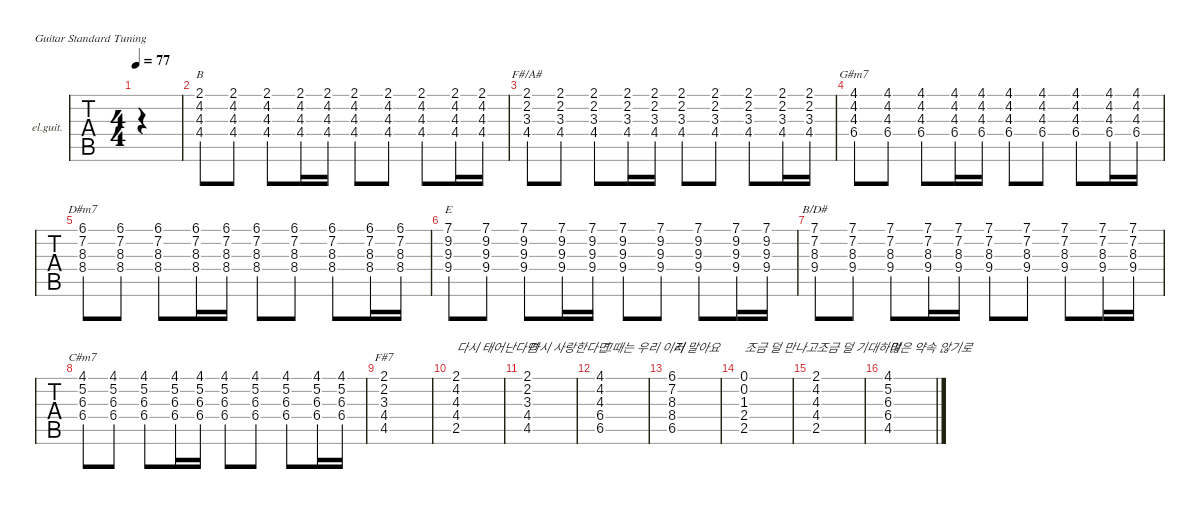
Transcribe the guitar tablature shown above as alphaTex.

\defaultSystemsLayout 4
\hideDynamics
\bracketExtendMode nobrackets
\firstSystemTrackNameOrientation horizontal
\track ("Clean Guitar" "el.guit.") {instrument electricguitarclean}
\staff {tabs}
\tuning (E4 B3 G3 D3 A2 E2)
\chord ("B" 2 4 4 4 x x) {showdiagram false showfingering false}
\chord ("F#/A#" 2 2 3 4 x x) {showdiagram false showfingering false barre 2}
\chord ("G#m7" 4 4 4 6 x x) {firstfret 4 showdiagram false showfingering false barre (4 4)}
\chord ("D#m7" 6 7 8 8 x x) {firstfret 6 showdiagram false showfingering false}
\chord ("E" 7 9 9 9 x x) {firstfret 7 showdiagram false showfingering false}
\chord ("B/D#" 7 7 8 9 x x) {firstfret 7 showdiagram false showfingering false barre 7}
\chord ("C#m7" 4 5 6 6 x x) {firstfret 4 showdiagram false showfingering false}
\chord ("F#7" 2 2 3 4 4 x) {showdiagram false showfingering false barre 2}
\ts (4 4)
\tempo 77
\clef g2
\ks c
|
(4.2{acc #} 4.3 4.4{acc #} 2.1{acc #}).8{ch "B"} (4.2{acc #} 4.3 4.4{acc #} 2.1{acc #}).8 (4.2{acc #} 4.3 4.4{acc #} 2.1{acc #}).8 (4.2{acc #} 4.3 4.4{acc #} 2.1{acc #}).16 (4.2{acc #} 4.3 4.4{acc #} 2.1{acc #}).16 (4.2{acc #} 4.3 4.4{acc #} 2.1{acc #}).8 (4.2{acc #} 4.3 4.4{acc #} 2.1{acc #}).8 (4.2{acc #} 4.3 4.4{acc #} 2.1{acc #}).8 (4.2{acc #} 4.3 4.4{acc #} 2.1{acc #}).16 (4.2{acc #} 4.3 4.4{acc #} 2.1{acc #}).16 |
(2.2{acc #} 3.3{acc #} 4.4{acc #} 2.1{acc #}).8{ch "F#/A#"} (2.2{acc #} 3.3{acc #} 4.4{acc #} 2.1{acc #}).8 (2.2{acc #} 3.3{acc #} 4.4{acc #} 2.1{acc #}).8 (2.2{acc #} 3.3{acc #} 4.4{acc #} 2.1{acc #}).16 (2.2{acc #} 3.3{acc #} 4.4{acc #} 2.1{acc #}).16 (2.2{acc #} 3.3{acc #} 4.4{acc #} 2.1{acc #}).8 (2.2{acc #} 3.3{acc #} 4.4{acc #} 2.1{acc #}).8 (2.2{acc #} 3.3{acc #} 4.4{acc #} 2.1{acc #}).8 (2.2{acc #} 3.3{acc #} 4.4{acc #} 2.1{acc #}).16 (2.2{acc #} 3.3{acc #} 4.4{acc #} 2.1{acc #}).16 |
(4.2{acc #} 4.3 6.4{acc #} 4.1{acc #}).8{ch "G#m7"} (4.2{acc #} 4.3 6.4{acc #} 4.1{acc #}).8 (4.2{acc #} 4.3 6.4{acc #} 4.1{acc #}).8 (4.2{acc #} 4.3 6.4{acc #} 4.1{acc #}).16 (4.2{acc #} 4.3 6.4{acc #} 4.1{acc #}).16 (4.2{acc #} 4.3 6.4{acc #} 4.1{acc #}).8 (4.2{acc #} 4.3 6.4{acc #} 4.1{acc #}).8 (4.2{acc #} 4.3 6.4{acc #} 4.1{acc #}).8 (4.2{acc #} 4.3 6.4{acc #} 4.1{acc #}).16 (4.2{acc #} 4.3 6.4{acc #} 4.1{acc #}).16 |
(6.1{acc #} 8.3{acc #} 8.4{acc #} 7.2{acc #}).8{ch "D#m7"} (6.1{acc #} 8.3{acc #} 8.4{acc #} 7.2{acc #}).8 (6.1{acc #} 8.3{acc #} 8.4{acc #} 7.2{acc #}).8 (6.1{acc #} 8.3{acc #} 8.4{acc #} 7.2{acc #}).16 (6.1{acc #} 8.3{acc #} 8.4{acc #} 7.2{acc #}).16 (6.1{acc #} 8.3{acc #} 8.4{acc #} 7.2{acc #}).8 (6.1{acc #} 8.3{acc #} 8.4{acc #} 7.2{acc #}).8 (6.1{acc #} 8.3{acc #} 8.4{acc #} 7.2{acc #}).8 (6.1{acc #} 8.3{acc #} 8.4{acc #} 7.2{acc #}).16 (6.1{acc #} 8.3{acc #} 8.4{acc #} 7.2{acc #}).16 |
(7.1 9.3 9.4 9.2{acc #}).8{ch "E"} (7.1 9.3 9.4 9.2{acc #}).8 (7.1 9.3 9.4 9.2{acc #}).8 (7.1 9.3 9.4 9.2{acc #}).16 (7.1 9.3 9.4 9.2{acc #}).16 (7.1 9.3 9.4 9.2{acc #}).8 (7.1 9.3 9.4 9.2{acc #}).8 (7.1 9.3 9.4 9.2{acc #}).8 (9.4 9.3 9.2{acc #} 7.1).16 (7.1 9.3 9.4 9.2{acc #}).16 |
(7.1 8.3{acc #} 9.4 7.2{acc #}).8{ch "B/D#"} (7.1 8.3{acc #} 9.4 7.2{acc #}).8 (7.1 8.3{acc #} 9.4 7.2{acc #}).8 (7.1 8.3{acc #} 9.4 7.2{acc #}).16 (7.1 8.3{acc #} 9.4 7.2{acc #}).16 (7.1 8.3{acc #} 9.4 7.2{acc #}).8 (7.1 8.3{acc #} 9.4 7.2{acc #}).8 (7.1 8.3{acc #} 9.4 7.2{acc #}).8 (7.1 8.3{acc #} 9.4 7.2{acc #}).16 (7.1 7.2{acc #} 8.3{acc #} 9.4).16 |
(4.1{acc #} 5.2 6.3{acc #} 6.4{acc #}).8{ch "C#m7"} (4.1{acc #} 6.3{acc #} 6.4{acc #} 5.2).8 (4.1{acc #} 6.3{acc #} 6.4{acc #} 5.2).8 (4.1{acc #} 6.3{acc #} 6.4{acc #} 5.2).16 (4.1{acc #} 6.3{acc #} 6.4{acc #} 5.2).16 (4.1{acc #} 6.3{acc #} 6.4{acc #} 5.2).8 (4.1{acc #} 6.3{acc #} 6.4{acc #} 5.2).8 (4.1{acc #} 6.3{acc #} 6.4{acc #} 5.2).8 (4.1{acc #} 6.3{acc #} 6.4{acc #} 5.2).16 (4.1{acc #} 5.2 6.3{acc #} 6.4{acc #}).16 |
(2.1{acc #} 2.2{acc #} 3.3{acc #} 4.4{acc #} 4.5{acc #}).1{ch "F#7"} |
(2.1{acc #} 4.2{acc #} 4.3 4.4{acc #} 2.5).1{txt "다시 태어난다면"} |
(4.5{acc #} 4.4{acc #} 3.3{acc #} 2.2{acc #} 2.1{acc #}).1{txt "다시 사랑한다면"} |
(6.5{acc #} 6.4{acc #} 4.3 4.2{acc #} 4.1{acc #}).1{txt "그때는 우리 이러"} |
(6.1{acc #} 7.2{acc #} 8.3{acc #} 8.4{acc #} 6.5{acc #}).1{txt "지 말아요"} |
(2.5 2.4 1.3{acc #} 0.2 0.1).1{txt "조금 덜 만나고"} |
(2.1{acc #} 4.2{acc #} 4.3 4.4{acc #} 2.5).1{txt "조금 덜 기대하며"} |
(4.1{acc #} 5.2 6.3{acc #} 6.4{acc #} 4.5{acc #}).1{txt "많은 약속 않기로"}
